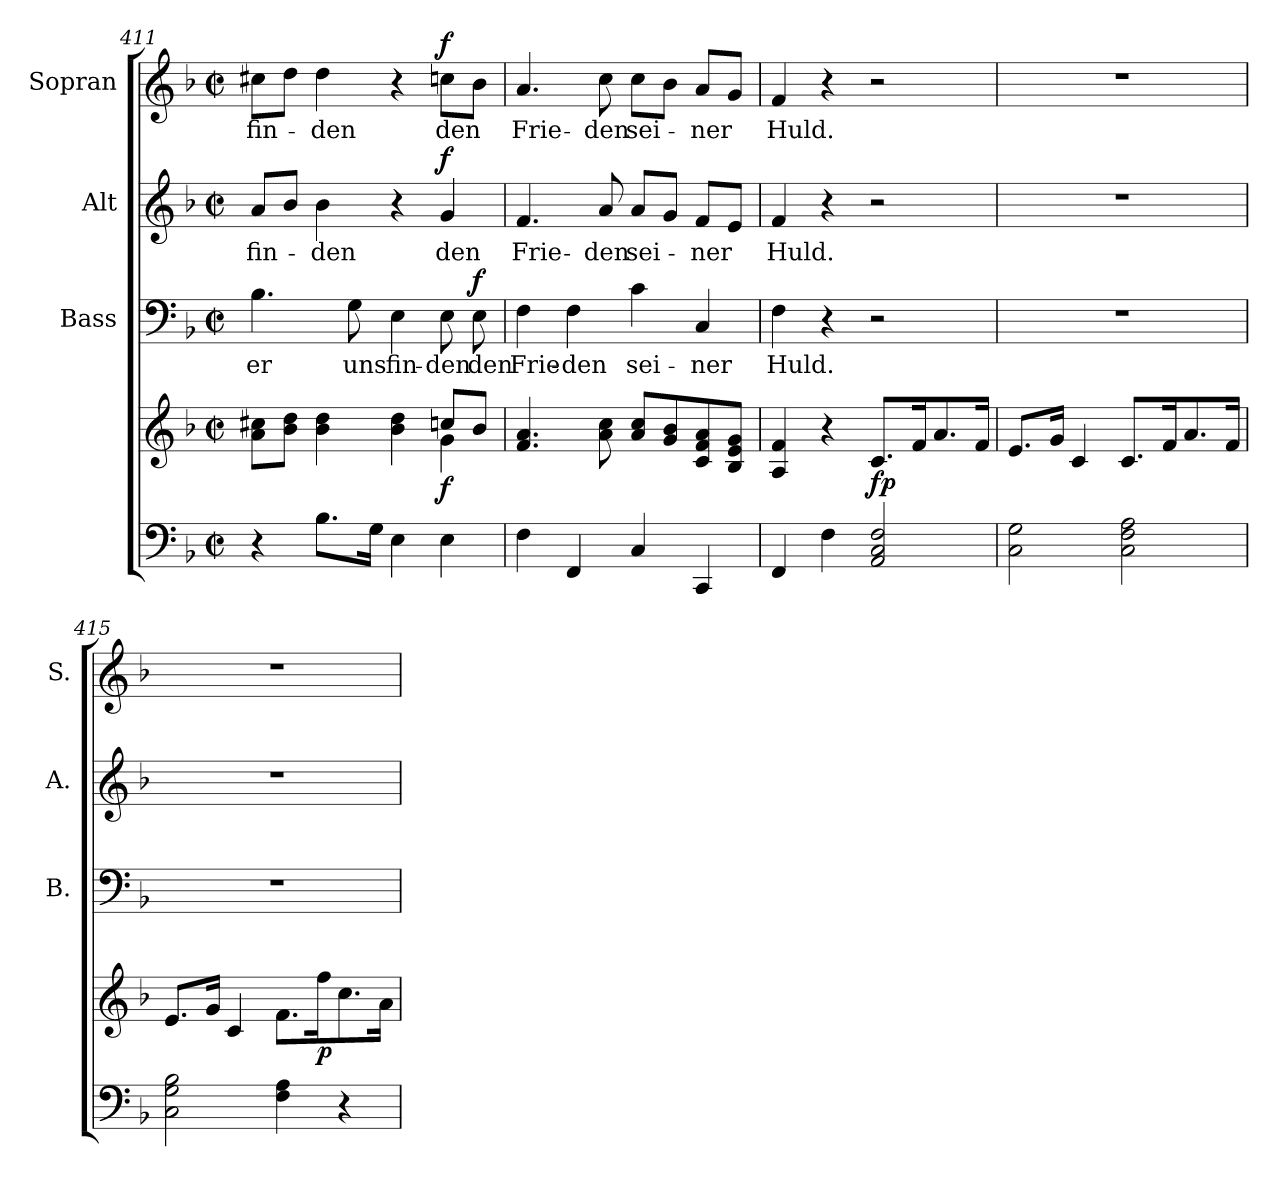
**kern	**kern	**dynam	**kern	**text	**dynam	**kern	**text	**dynam	**kern	**text	**dynam
*part4	*part4	*part4	*part3	*part3	*part3	*part2	*part2	*part2	*part1	*part1	*part1
*staff5	*staff4	*staff4/5	*staff3	*staff3	*staff3	*staff2	*staff2	*staff2	*staff1	*staff1	*staff1
*	*	*	*I"Bass	*	*	*I"Alt	*	*	*I"Sopran	*	*
*	*	*	*I'B.	*	*	*I'A.	*	*	*I'S.	*	*
*clefF4	*clefG2	*	*clefF4	*	*	*clefG2	*	*	*clefG2	*	*
*k[b-]	*k[b-]	*	*k[b-]	*	*	*k[b-]	*	*	*k[b-]	*	*
*F:	*F:	*	*F:	*	*	*F:	*	*	*F:	*	*
*M2/2	*M2/2	*	*M2/2	*	*	*M2/2	*	*	*M2/2	*	*
*met(c|)	*met(c|)	*	*met(c|)	*	*	*met(c|)	*	*	*met(c|)	*	*
=411	=411	=411	=411	=411	=411	=411	=411	=411	=411	=411	=411
*	*^	*	*	*	*	*	*	*	*	*	*
!	!	!	!	!	!LO:LY:b	!	!	!LO:LY:b	!	!	!LO:LY:b	!
4r	8a\ 8cc#X\L	2.ryy	.	4.B-\	er	.	8a/L	fin-	.	8cc#X\L	fin-	.
.	8b-\ 8dd\J	.	.	.	.	.	8b-/J	.	.	8dd\J	.	.
!	!	!	!	!	!	!	!	!LO:LY:b	!	!	!LO:LY:b	!
8.B-\L	4b-\ 4dd\	.	.	.	.	.	4b-\	-den	.	4dd\	-den	.
!	!	!	!	!	!LO:LY:b	!	!	!	!	!	!	!
.	.	.	.	8G\	uns	.	.	.	.	.	.	.
16G\Jk	.	.	.	.	.	.	.	.	.	.	.	.
!	!	!	!	!	!LO:LY:b	!	!	!	!	!	!	!
4E\	4b-\ 4dd\	.	.	4E\	fin-	.	4r	.	.	4r	.	.
!	!	!	!LO:DY:b	!	!LO:LY:b	!	!	!LO:LY:b	!LO:DY:a	!	!LO:LY:b	!LO:DY:a
4E\	8ccn/L	4g\	f	8E\	-den	.	4g/	den	f	8ccn\L	den	f
!	!	!	!	!	!LO:LY:b	!LO:DY:a	!	!	!	!	!	!
.	8b-/J	.	.	8E\	den	f	.	.	.	8b-\J	.	.
*	*v	*v	*	*	*	*	*	*	*	*	*	*
=412	=412	=412	=412	=412	=412	=412	=412	=412	=412	=412	=412
!	!	!	!	!LO:LY:b	!	!	!LO:LY:b	!	!	!LO:LY:b	!
4F\	4.f/ 4.a/	.	4F\	Frie-	.	4.f/	Frie-	.	4.a/	Frie-	.
!	!	!	!	!LO:LY:b	!	!	!	!	!	!	!
4FF/	.	.	4F\	-den	.	.	.	.	.	.	.
!	!	!	!	!	!	!	!LO:LY:b	!	!	!LO:LY:b	!
.	8a\ 8cc\	.	.	.	.	8a/	-den	.	8cc\	-den	.
!	!	!	!	!LO:LY:b	!	!	!LO:LY:b	!	!	!LO:LY:b	!
4C/	8a/ 8cc/L	.	4c\	sei-	.	8a/L	sei-	.	8cc\L	sei-	.
.	8g/ 8b-/	.	.	.	.	8g/J	.	.	8b-\J	.	.
!	!	!	!	!LO:LY:b	!	!	!LO:LY:b	!	!	!LO:LY:b	!
4CC/	8c/ 8f/ 8a/	.	4C/	-ner	.	8f/L	-ner	.	8a/L	-ner	.
.	8B-/ 8e/ 8g/J	.	.	.	.	8e/J	.	.	8g/J	.	.
!!LO:LB:g=z
=413	=413	=413	=413	=413	=413	=413	=413	=413	=413	=413	=413
!	!	!	!	!LO:LY:b	!	!	!LO:LY:b	!	!	!LO:LY:b	!
4FF/	4A/ 4f/	.	4F\	Huld.	.	4f/	Huld.	.	4f/	Huld.	.
4F\	4r	.	4r	.	.	4r	.	.	4r	.	.
!	!	!LO:DY:b	!	!	!	!	!	!	!	!	!
2AA/ 2C/ 2F/	8.c/L	fp	2r	.	.	2r	.	.	2r	.	.
.	16f/k	.	.	.	.	.	.	.	.	.	.
.	8.a/	.	.	.	.	.	.	.	.	.	.
.	16f/Jk	.	.	.	.	.	.	.	.	.	.
=414	=414	=414	=414	=414	=414	=414	=414	=414	=414	=414	=414
2C\ 2G\	8.e/L	.	1r	.	.	1r	.	.	1r	.	.
.	16g/Jk	.	.	.	.	.	.	.	.	.	.
.	4c/	.	.	.	.	.	.	.	.	.	.
2C\ 2F\ 2A\	8.c/L	.	.	.	.	.	.	.	.	.	.
.	16f/k	.	.	.	.	.	.	.	.	.	.
.	8.a/	.	.	.	.	.	.	.	.	.	.
.	16f/Jk	.	.	.	.	.	.	.	.	.	.
=415	=415	=415	=415	=415	=415	=415	=415	=415	=415	=415	=415
2C\ 2G\ 2B-\	8.e/L	.	1r	.	.	1r	.	.	1r	.	.
.	16g/Jk	.	.	.	.	.	.	.	.	.	.
.	4c/	.	.	.	.	.	.	.	.	.	.
4F\ 4A\	8.f\L	.	.	.	.	.	.	.	.	.	.
!	!	!LO:DY:b	!	!	!	!	!	!	!	!	!
.	16ff\k	p	.	.	.	.	.	.	.	.	.
4r	8.cc\	.	.	.	.	.	.	.	.	.	.
.	16a\Jk	.	.	.	.	.	.	.	.	.	.
=	=	=	=	=	=	=	=	=	=	=	=
*-	*-	*-	*-	*-	*-	*-	*-	*-	*-	*-	*-
